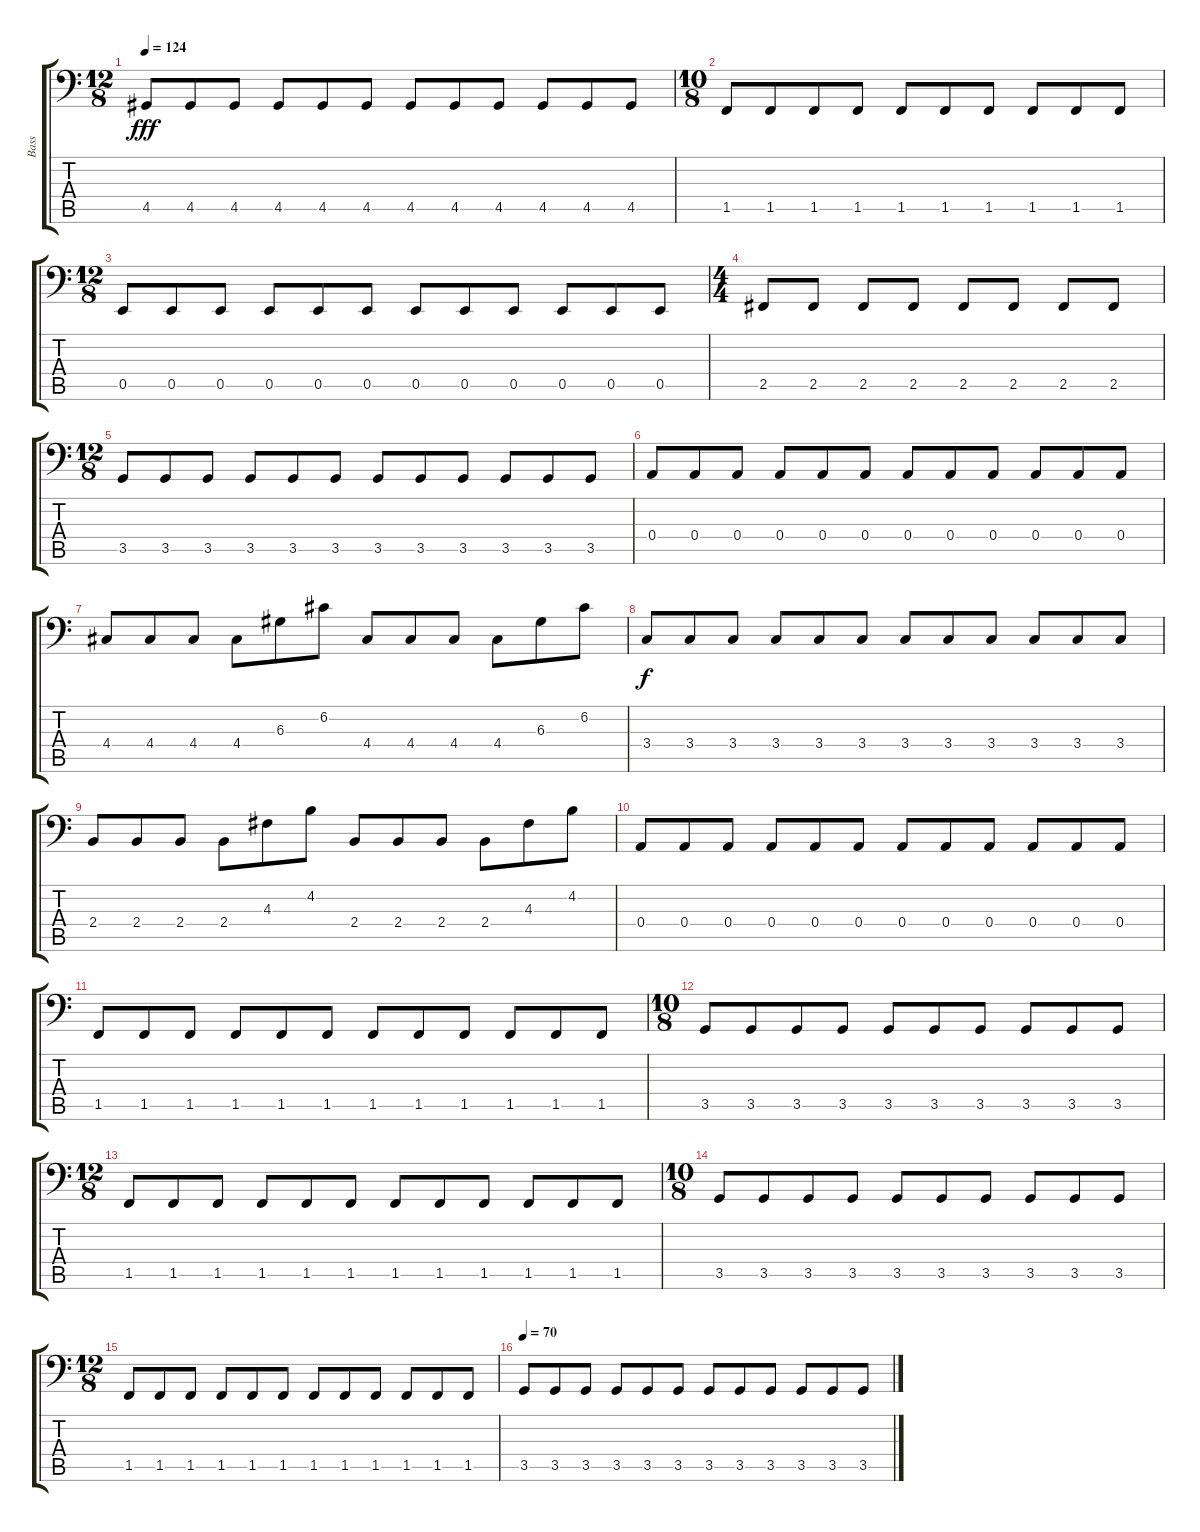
\track ("Bass" "Bass") {instrument electricbassfinger}
\staff {score tabs}
\tuning (C3 G2 D2 A1 E1 B0) {hide}
\ts (12 8)
\tempo 124
\clef f4
\ks c
4.5.8{dy fff} 4.5.8 4.5.8 4.5.8 4.5.8 4.5.8 4.5.8 4.5.8 4.5.8 4.5.8 4.5.8 4.5.8 |
\ts (10 8)
1.5.8 1.5.8 1.5.8 1.5.8 1.5.8 1.5.8 1.5.8 1.5.8 1.5.8 1.5.8 |
\ts (12 8)
0.5.8 0.5.8 0.5.8 0.5.8 0.5.8 0.5.8 0.5.8 0.5.8 0.5.8 0.5.8 0.5.8 0.5.8 |
\ts (4 4)
2.5.8 2.5.8 2.5.8 2.5.8 2.5.8 2.5.8 2.5.8 2.5.8 |
\ts (12 8)
3.5.8 3.5.8 3.5.8 3.5.8 3.5.8 3.5.8 3.5.8 3.5.8 3.5.8 3.5.8 3.5.8 3.5.8 |
0.4.8 0.4.8 0.4.8 0.4.8 0.4.8 0.4.8 0.4.8 0.4.8 0.4.8 0.4.8 0.4.8 0.4.8 |
4.4.8 4.4.8 4.4.8 4.4.8 6.3.8 6.2.8 4.4.8 4.4.8 4.4.8 4.4.8 6.3.8 6.2.8 |
3.4.8{dy f} 3.4.8 3.4.8 3.4.8 3.4.8 3.4.8 3.4.8 3.4.8 3.4.8 3.4.8 3.4.8 3.4.8 |
2.4.8 2.4.8 2.4.8 2.4.8 4.3.8 4.2.8 2.4.8 2.4.8 2.4.8 2.4.8 4.3.8 4.2.8 |
0.4.8 0.4.8 0.4.8 0.4.8 0.4.8 0.4.8 0.4.8 0.4.8 0.4.8 0.4.8 0.4.8 0.4.8 |
1.5.8 1.5.8 1.5.8 1.5.8 1.5.8 1.5.8 1.5.8 1.5.8 1.5.8 1.5.8 1.5.8 1.5.8 |
\ts (10 8)
3.5.8 3.5.8 3.5.8 3.5.8 3.5.8 3.5.8 3.5.8 3.5.8 3.5.8 3.5.8 |
\ts (12 8)
1.5.8 1.5.8 1.5.8 1.5.8 1.5.8 1.5.8 1.5.8 1.5.8 1.5.8 1.5.8 1.5.8 1.5.8 |
\ts (10 8)
3.5.8 3.5.8 3.5.8 3.5.8 3.5.8 3.5.8 3.5.8 3.5.8 3.5.8 3.5.8 |
\ts (12 8)
1.5.8 1.5.8 1.5.8 1.5.8 1.5.8 1.5.8 1.5.8 1.5.8 1.5.8 1.5.8 1.5.8 1.5.8 |
\tempo 70
3.5.8 3.5.8 3.5.8 3.5.8 3.5.8 3.5.8 3.5.8 3.5.8 3.5.8 3.5.8 3.5.8 3.5.8
